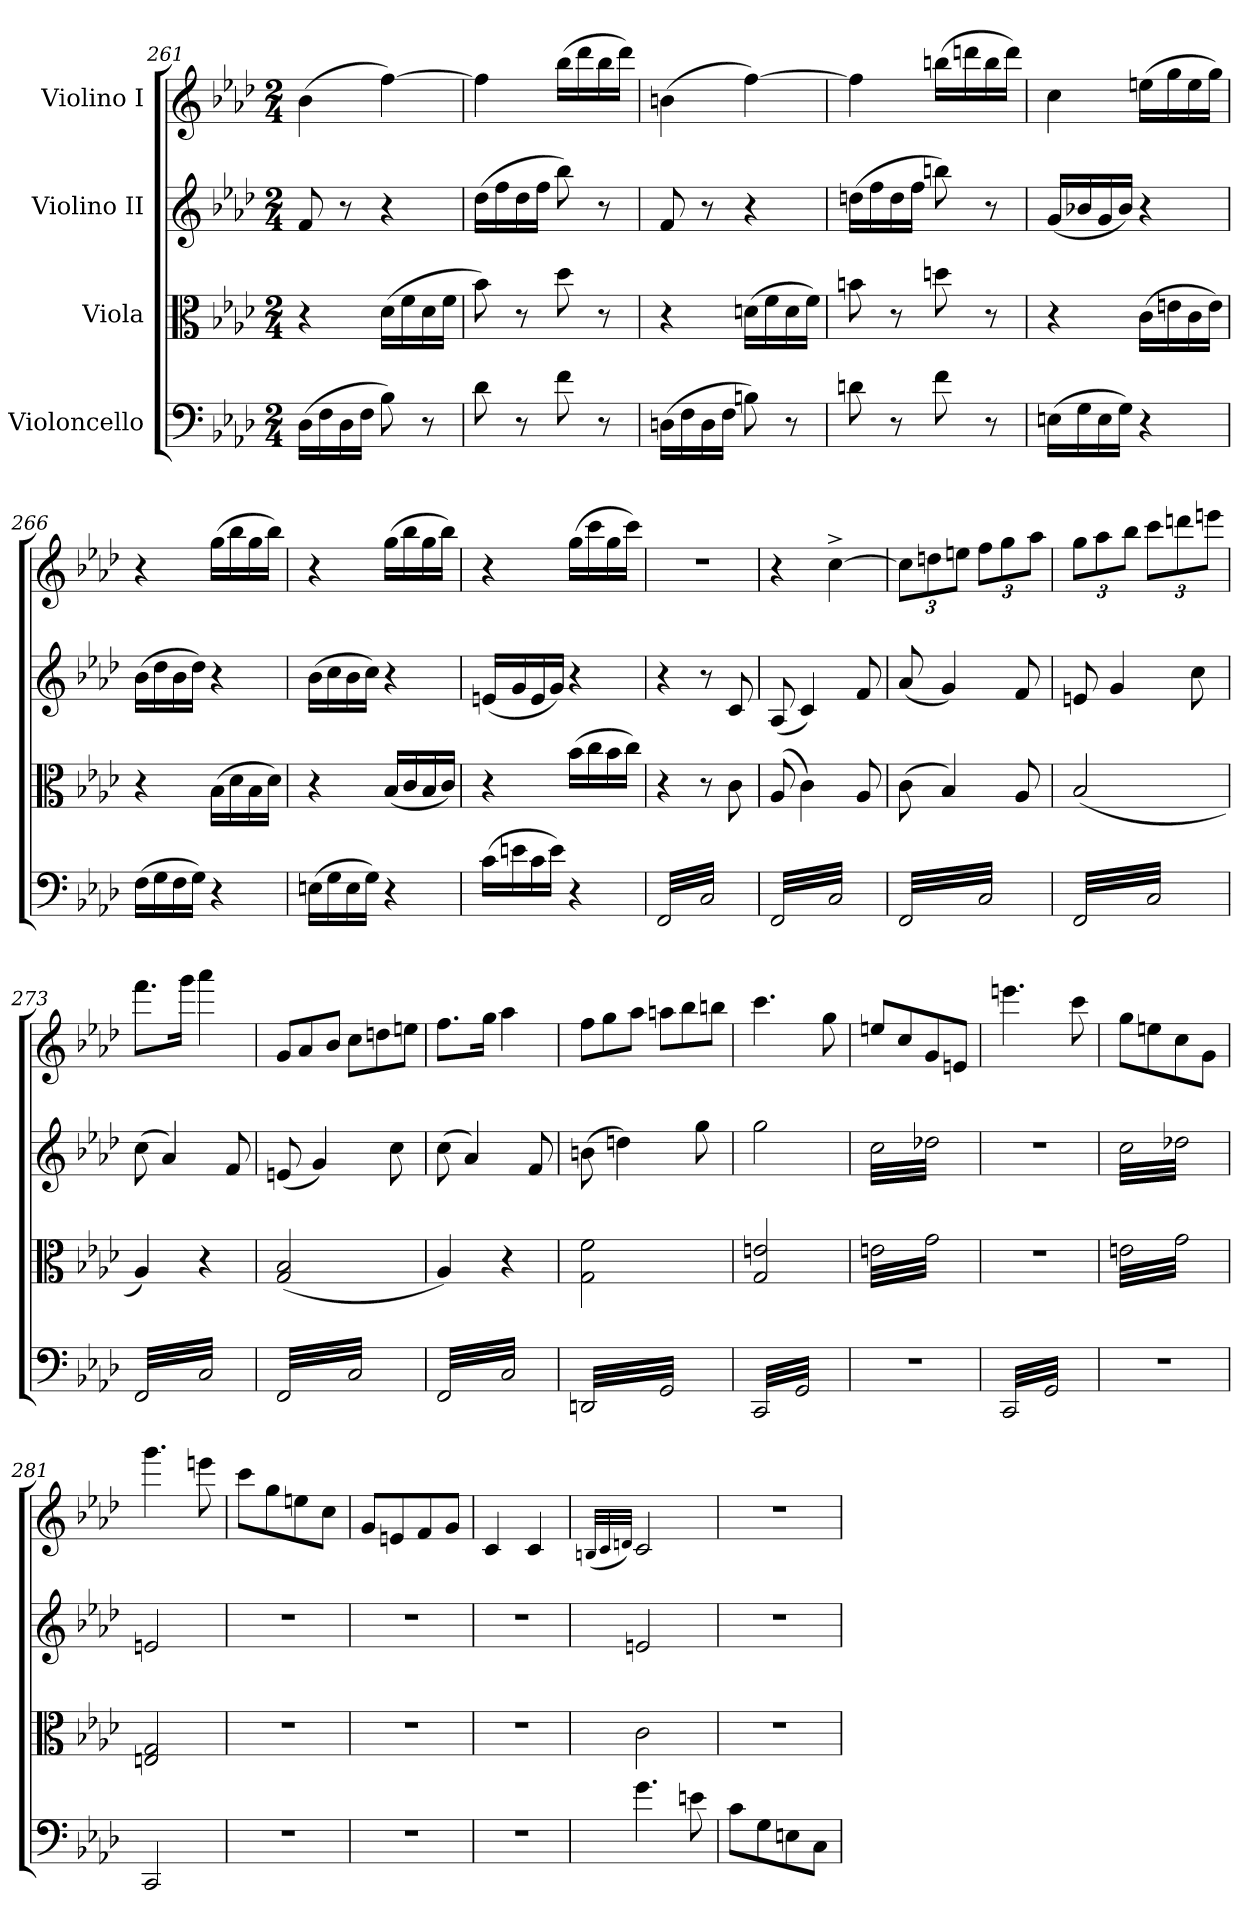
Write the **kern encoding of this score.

**kern	**kern	**kern	**kern
*part4	*part3	*part2	*part1
*staff4	*staff3	*staff2	*staff1
*I"Violoncello	*I"Viola	*I"Violino II	*I"Violino I
*clefF4	*clefC3	*clefG2	*clefG2
*k[b-e-a-d-]	*k[b-e-a-d-]	*k[b-e-a-d-]	*k[b-e-a-d-]
*M2/4	*M2/4	*M2/4	*M2/4
=261	=261	=261	=261
(16D-\LL	4r	8f/	(4b-\
16F\	.	.	.
16D-\	.	8r	.
16F\JJ	.	.	.
8B-\)	(16d-\LL	4r	[4ff\)
.	16f\	.	.
8r	16d-\	.	.
.	16f\JJ	.	.
=262	=262	=262	=262
8d-\	8b-\)	(16dd-\LL	4ff\]
.	.	16ff\	.
8r	8r	16dd-\	.
.	.	16ff\JJ	.
8f\	8dd-\	8bb-\)	(16bb-\LL
.	.	.	16ddd-\
8r	8r	8r	16bb-\
.	.	.	16ddd-\JJ)
!!LO:LB:g=z
=263	=263	=263	=263
(16Dn\LL	4r	8f/	(4bn\
16F\	.	.	.
16D\	.	8r	.
16F\JJ	.	.	.
8Bn\)	(16dn\LL	4r	[4ff\)
.	16f\	.	.
8r	16d\	.	.
.	16f\JJ)	.	.
=264	=264	=264	=264
8dn\	8bn\	(16ddn\LL	4ff\]
.	.	16ff\	.
8r	8r	16dd\	.
.	.	16ff\JJ	.
8f\	8ddn\	8bbn\)	(16bbn\LL
.	.	.	16dddn\
8r	8r	8r	16bb\
.	.	.	16ddd\JJ)
=265	=265	=265	=265
(16En\LL	4r	(16g/LL	4cc\
16G\	.	16b-X/	.
16E\	.	16g/	.
16G\JJ)	.	16b-/JJ)	.
4r	(16c\LL	4r	(16een\LL
.	16en\	.	16gg\
.	16c\	.	16ee\
.	16e\JJ)	.	16gg\JJ)
=266	=266	=266	=266
(16F\LL	4r	(16b-\LL	4r
16G\	.	16dd-\	.
16F\	.	16b-\	.
16G\JJ)	.	16dd-\JJ)	.
4r	(16B-\LL	4r	(16gg\LL
.	16d-\	.	16bb-\
.	16B-\	.	16gg\
.	16d-\JJ)	.	16bb-\JJ)
=267	=267	=267	=267
(16En\LL	4r	(16b-\LL	4r
16G\	.	16cc\	.
16E\	.	16b-\	.
16G\JJ)	.	16cc\JJ)	.
4r	(16B-/LL	4r	(16gg\LL
.	16c/	.	16bb-\
.	16B-/	.	16gg\
.	16c/JJ)	.	16bb-\JJ)
=268	=268	=268	=268
(16c\LL	4r	(16en/LL	4r
16en\	.	16g/	.
16c\	.	16e/	.
16e\JJ)	.	16g/JJ)	.
4r	(16b-\LL	4r	(16gg\LL
.	16cc\	.	16ccc\
.	16b-\	.	16gg\
.	16cc\JJ)	.	16ccc\JJ)
=269	=269	=269	=269
*tremolo	*	*	*
(32FF/LLL	4r	4r	2r
32C/)	.	.	.
32FF/	.	.	.
32C/)	.	.	.
32FF/	.	.	.
32C/)	.	.	.
32FF/	.	.	.
32C/)	.	.	.
32FF/	8r	8r	.
32C/)	.	.	.
32FF/	.	.	.
32C/)	.	.	.
32FF/	8c\	8c/	.
32C/)	.	.	.
32FF/	.	.	.
32C/)JJJ	.	.	.
!!LO:PB:g=z
=270	=270	=270	=270
(32FF/LLL	(8A-/	(8A-/	4r
32C/)	.	.	.
32FF/	.	.	.
32C/)	.	.	.
32FF/	4c\)	4c/)	.
32C/)	.	.	.
32FF/	.	.	.
32C/)	.	.	.
32FF/	.	.	[4cc^\
32C/)	.	.	.
32FF/	.	.	.
32C/)	.	.	.
32FF/	8A-/	8f/	.
32C/)	.	.	.
32FF/	.	.	.
32C/)JJJ	.	.	.
=271	=271	=271	=271
*	*	*	*Xbrackettup
(32FF/LLL	(8c\	(8a-/	12cc\L]
32C/)	.	.	.
32FF/	.	.	.
.	.	.	12ddn\
32C/)	.	.	.
32FF/	4B-/)	4g/)	.
32C/)	.	.	.
.	.	.	12een\J
32FF/	.	.	.
32C/)	.	.	.
32FF/	.	.	12ff\L
32C/)	.	.	.
32FF/	.	.	.
.	.	.	12gg\
32C/)	.	.	.
32FF/	8A-/	8f/	.
32C/)	.	.	.
.	.	.	12aa-\J
32FF/	.	.	.
32C/)JJJ	.	.	.
=272	=272	=272	=272
(32FF/LLL	(2B-/	8en/	12gg\L
32C/)	.	.	.
32FF/	.	.	.
.	.	.	12aa-\
32C/)	.	.	.
32FF/	.	4g/	.
32C/)	.	.	.
.	.	.	12bb-\J
32FF/	.	.	.
32C/)	.	.	.
32FF/	.	.	12ccc\L
32C/)	.	.	.
32FF/	.	.	.
.	.	.	12dddn\
32C/)	.	.	.
32FF/	.	8cc\	.
32C/)	.	.	.
.	.	.	12eeen\J
32FF/	.	.	.
32C/)JJJ	.	.	.
=273	=273	=273	=273
(32FF/LLL	4A-/)	(8cc\	8.fff\L
32C/)	.	.	.
32FF/	.	.	.
32C/)	.	.	.
32FF/	.	4a-/)	.
32C/)	.	.	.
32FF/	.	.	16ggg\Jk
32C/)	.	.	.
32FF/	4r	.	4aaa-\
32C/)	.	.	.
32FF/	.	.	.
32C/)	.	.	.
32FF/	.	8f/	.
32C/)	.	.	.
32FF/	.	.	.
32C/)JJJ	.	.	.
=274	=274	=274	=274
*	*	*	*Xtuplet
(32FF/LLL	(2G/ 2B-/	(8en/	12g/L
32C/)	.	.	.
32FF/	.	.	.
.	.	.	12a-/
32C/)	.	.	.
32FF/	.	4g/)	.
32C/)	.	.	.
.	.	.	12b-/J
32FF/	.	.	.
32C/)	.	.	.
32FF/	.	.	12cc\L
32C/)	.	.	.
32FF/	.	.	.
.	.	.	12ddn\
32C/)	.	.	.
32FF/	.	8cc\	.
32C/)	.	.	.
.	.	.	12een\J
32FF/	.	.	.
32C/)JJJ	.	.	.
=275	=275	=275	=275
(32FF/LLL	4A-/)	(8cc\	8.ff\L
32C/)	.	.	.
32FF/	.	.	.
32C/)	.	.	.
32FF/	.	4a-/)	.
32C/)	.	.	.
32FF/	.	.	16gg\Jk
32C/)	.	.	.
32FF/	4r	.	4aa-\
32C/)	.	.	.
32FF/	.	.	.
32C/)	.	.	.
32FF/	.	8f/	.
32C/)	.	.	.
32FF/	.	.	.
32C/)JJJ	.	.	.
=276	=276	=276	=276
(32DDn/LLL	2G\ 2f\	(8bn\	12ff\L
32GG/)	.	.	.
32DDn/	.	.	.
.	.	.	12gg\
32GG/)	.	.	.
32DDn/	.	4ddn\)	.
32GG/)	.	.	.
.	.	.	12aa-\J
32DDn/	.	.	.
32GG/)	.	.	.
32DDn/	.	.	12aan\L
32GG/)	.	.	.
32DDn/	.	.	.
.	.	.	12bb-\
32GG/)	.	.	.
32DDn/	.	8gg\	.
32GG/)	.	.	.
.	.	.	12bbn\J
32DDn/	.	.	.
32GG/)JJJ	.	.	.
=277	=277	=277	=277
(32CC/LLL	2G/ 2en/	2gg\	4.ccc\
32GG/)	.	.	.
32CC/	.	.	.
32GG/)	.	.	.
32CC/	.	.	.
32GG/)	.	.	.
32CC/	.	.	.
32GG/)	.	.	.
32CC/	.	.	.
32GG/)	.	.	.
32CC/	.	.	.
32GG/)	.	.	.
32CC/	.	.	8gg\
32GG/)	.	.	.
32CC/	.	.	.
32GG/)JJJ	.	.	.
=278	=278	=278	=278
*	*tremolo	*	*
*	*	*tremolo	*
2r	(32en\LLL	(32cc\LLL	8een/L
.	32g\)	32dd-X\)	.
.	32en\	32cc\	.
.	32g\)	32dd-X\)	.
.	32en\	32cc\	8cc/
.	32g\)	32dd-X\)	.
.	32en\	32cc\	.
.	32g\)	32dd-X\)	.
.	32en\	32cc\	8g/
.	32g\)	32dd-X\)	.
.	32en\	32cc\	.
.	32g\)	32dd-X\)	.
.	32en\	32cc\	8en/J
.	32g\)	32dd-X\)	.
.	32en\	32cc\	.
.	32g\)JJJ	32dd-X\)JJJ	.
=279	=279	=279	=279
(32CC/LLL	2r	2r	4.eeen\
32GG/)	.	.	.
32CC/	.	.	.
32GG/)	.	.	.
32CC/	.	.	.
32GG/)	.	.	.
32CC/	.	.	.
32GG/)	.	.	.
32CC/	.	.	.
32GG/)	.	.	.
32CC/	.	.	.
32GG/)	.	.	.
32CC/	.	.	8ccc\
32GG/)	.	.	.
32CC/	.	.	.
32GG/)JJJ	.	.	.
*Xtremolo	*	*	*
!!LO:LB:g=z
=280	=280	=280	=280
2r	(32en\LLL	(32cc\LLL	8gg\L
.	32g\)	32dd-X\)	.
.	32en\	32cc\	.
.	32g\)	32dd-X\)	.
.	32en\	32cc\	8een\
.	32g\)	32dd-X\)	.
.	32en\	32cc\	.
.	32g\)	32dd-X\)	.
.	32en\	32cc\	8cc\
.	32g\)	32dd-X\)	.
.	32en\	32cc\	.
.	32g\)	32dd-X\)	.
.	32en\	32cc\	8g\J
.	32g\)	32dd-X\)	.
.	32en\	32cc\	.
.	32g\)JJJ	32dd-X\)JJJ	.
*	*	*Xtremolo	*
*	*Xtremolo	*	*
=281	=281	=281	=281
2CC/	2En/ 2G/	2en/	4.ggg\
.	.	.	.
.	.	.	.
.	.	.	.
.	.	.	.
.	.	.	.
.	.	.	.
.	.	.	.
.	.	.	8eeen\
=282	=282	=282	=282
2r	2r	2r	8ccc\L
.	.	.	8gg\
.	.	.	8een\
.	.	.	8cc\J
=283	=283	=283	=283
2r	2r	2r	8g/L
.	.	.	8en/
.	.	.	8f/
.	.	.	8g/J
=284	=284	=284	=284
2r	2r	2r	4c/
.	.	.	4c/
=285	=285	=285	=285
.	.	.	(32qBn/LLL
.	.	.	32qc/
.	.	.	32qdn/JJJ)
4.g\	2c\	2en/	2c/
8en\	.	.	.
=286	=286	=286	=286
8c\L	2r	2r	2r
8G\	.	.	.
8En\	.	.	.
8C\J	.	.	.
=	=	=	=
*-	*-	*-	*-
